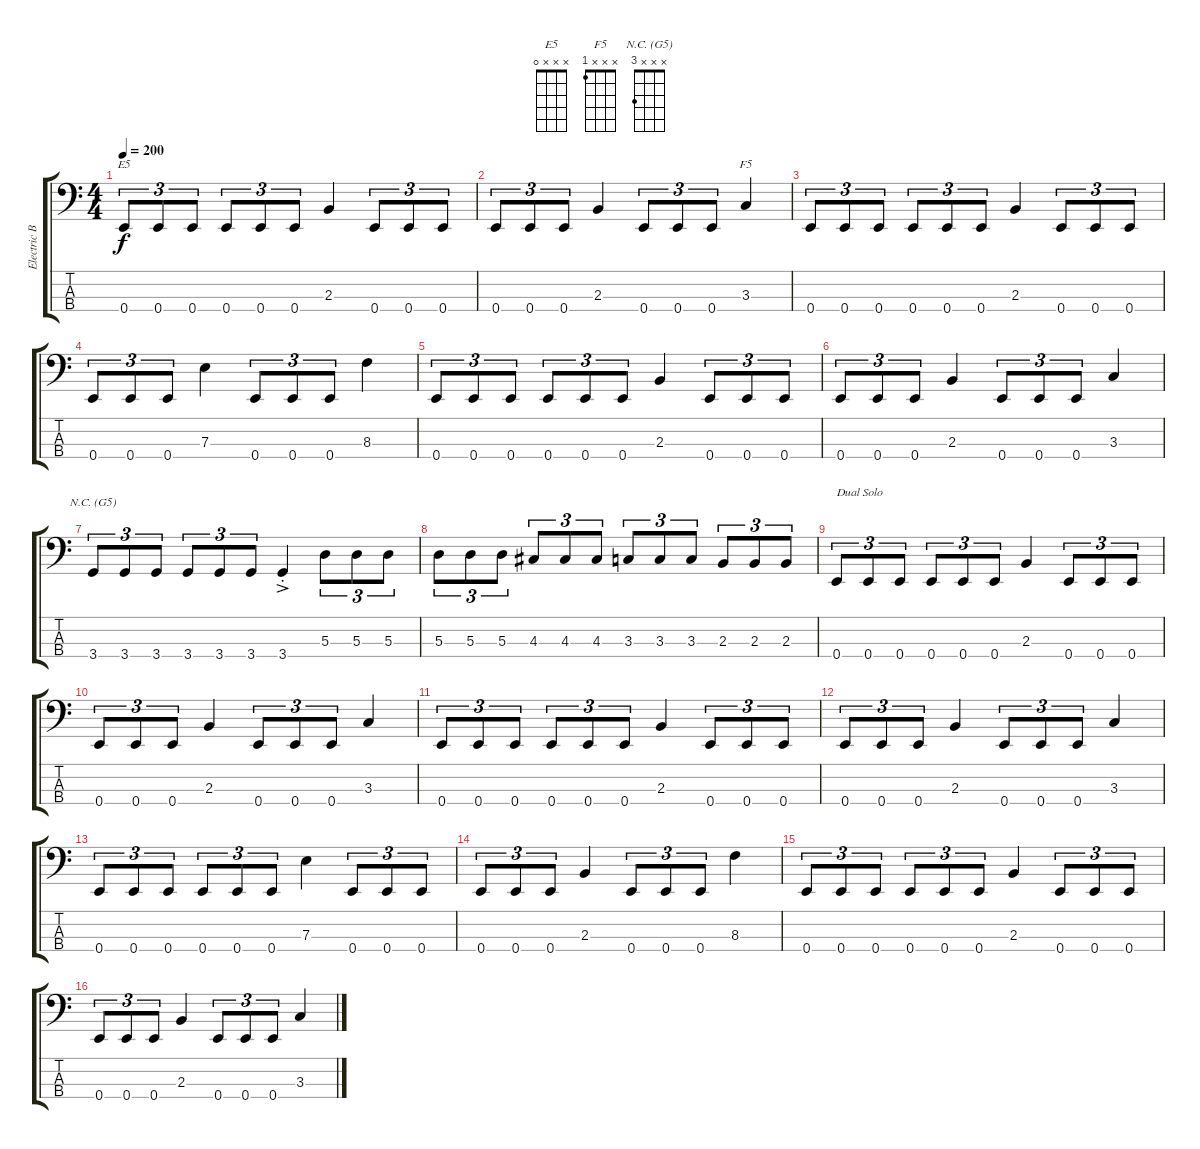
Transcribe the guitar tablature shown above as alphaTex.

\track ("Electric Bass" "Electric B") {instrument electricbassfinger}
\staff {score tabs}
\tuning (G2 D2 A1 E1) {hide}
\chord ("E5" x x x 0)
\chord ("F5" x x x 1)
\chord ("N.C. (G5)" x x x 3)
\ts (4 4)
\tempo 200
\clef f4
\ks c
0.4.8{tu (3 2) ch "E5" dy f} 0.4.8{tu (3 2)} 0.4.8{tu (3 2)} 0.4.8{tu (3 2)} 0.4.8{tu (3 2)} 0.4.8{tu (3 2)} 2.3.4 0.4.8{tu (3 2)} 0.4.8{tu (3 2)} 0.4.8{tu (3 2)} |
0.4.8{tu (3 2)} 0.4.8{tu (3 2)} 0.4.8{tu (3 2)} 2.3.4 0.4.8{tu (3 2)} 0.4.8{tu (3 2)} 0.4.8{tu (3 2)} 3.3.4{ch "F5"} |
0.4.8{tu (3 2)} 0.4.8{tu (3 2)} 0.4.8{tu (3 2)} 0.4.8{tu (3 2)} 0.4.8{tu (3 2)} 0.4.8{tu (3 2)} 2.3.4 0.4.8{tu (3 2)} 0.4.8{tu (3 2)} 0.4.8{tu (3 2)} |
0.4.8{tu (3 2)} 0.4.8{tu (3 2)} 0.4.8{tu (3 2)} 7.3.4 0.4.8{tu (3 2)} 0.4.8{tu (3 2)} 0.4.8{tu (3 2)} 8.3.4 |
0.4.8{tu (3 2)} 0.4.8{tu (3 2)} 0.4.8{tu (3 2)} 0.4.8{tu (3 2)} 0.4.8{tu (3 2)} 0.4.8{tu (3 2)} 2.3.4 0.4.8{tu (3 2)} 0.4.8{tu (3 2)} 0.4.8{tu (3 2)} |
0.4.8{tu (3 2)} 0.4.8{tu (3 2)} 0.4.8{tu (3 2)} 2.3.4 0.4.8{tu (3 2)} 0.4.8{tu (3 2)} 0.4.8{tu (3 2)} 3.3.4 |
3.4.8{tu (3 2) ch "N.C. (G5)"} 3.4.8{tu (3 2)} 3.4.8{tu (3 2)} 3.4.8{tu (3 2)} 3.4.8{tu (3 2)} 3.4.8{tu (3 2)} 3.4{ac st}.4 5.3.8{tu (3 2)} 5.3.8{tu (3 2)} 5.3.8{tu (3 2)} |
5.3.8{tu (3 2)} 5.3.8{tu (3 2)} 5.3.8{tu (3 2)} 4.3.8{tu (3 2)} 4.3.8{tu (3 2)} 4.3.8{tu (3 2)} 3.3.8{tu (3 2)} 3.3.8{tu (3 2)} 3.3.8{tu (3 2)} 2.3.8{tu (3 2)} 2.3.8{tu (3 2)} 2.3.8{tu (3 2)} |
0.4.8{tu (3 2) txt "Dual Solo"} 0.4.8{tu (3 2)} 0.4.8{tu (3 2)} 0.4.8{tu (3 2)} 0.4.8{tu (3 2)} 0.4.8{tu (3 2)} 2.3.4 0.4.8{tu (3 2)} 0.4.8{tu (3 2)} 0.4.8{tu (3 2)} |
0.4.8{tu (3 2)} 0.4.8{tu (3 2)} 0.4.8{tu (3 2)} 2.3.4 0.4.8{tu (3 2)} 0.4.8{tu (3 2)} 0.4.8{tu (3 2)} 3.3.4 |
0.4.8{tu (3 2)} 0.4.8{tu (3 2)} 0.4.8{tu (3 2)} 0.4.8{tu (3 2)} 0.4.8{tu (3 2)} 0.4.8{tu (3 2)} 2.3.4 0.4.8{tu (3 2)} 0.4.8{tu (3 2)} 0.4.8{tu (3 2)} |
0.4.8{tu (3 2)} 0.4.8{tu (3 2)} 0.4.8{tu (3 2)} 2.3.4 0.4.8{tu (3 2)} 0.4.8{tu (3 2)} 0.4.8{tu (3 2)} 3.3.4 |
0.4.8{tu (3 2)} 0.4.8{tu (3 2)} 0.4.8{tu (3 2)} 0.4.8{tu (3 2)} 0.4.8{tu (3 2)} 0.4.8{tu (3 2)} 7.3.4 0.4.8{tu (3 2)} 0.4.8{tu (3 2)} 0.4.8{tu (3 2)} |
0.4.8{tu (3 2)} 0.4.8{tu (3 2)} 0.4.8{tu (3 2)} 2.3.4 0.4.8{tu (3 2)} 0.4.8{tu (3 2)} 0.4.8{tu (3 2)} 8.3.4 |
0.4.8{tu (3 2)} 0.4.8{tu (3 2)} 0.4.8{tu (3 2)} 0.4.8{tu (3 2)} 0.4.8{tu (3 2)} 0.4.8{tu (3 2)} 2.3.4 0.4.8{tu (3 2)} 0.4.8{tu (3 2)} 0.4.8{tu (3 2)} |
0.4.8{tu (3 2)} 0.4.8{tu (3 2)} 0.4.8{tu (3 2)} 2.3.4 0.4.8{tu (3 2)} 0.4.8{tu (3 2)} 0.4.8{tu (3 2)} 3.3.4
